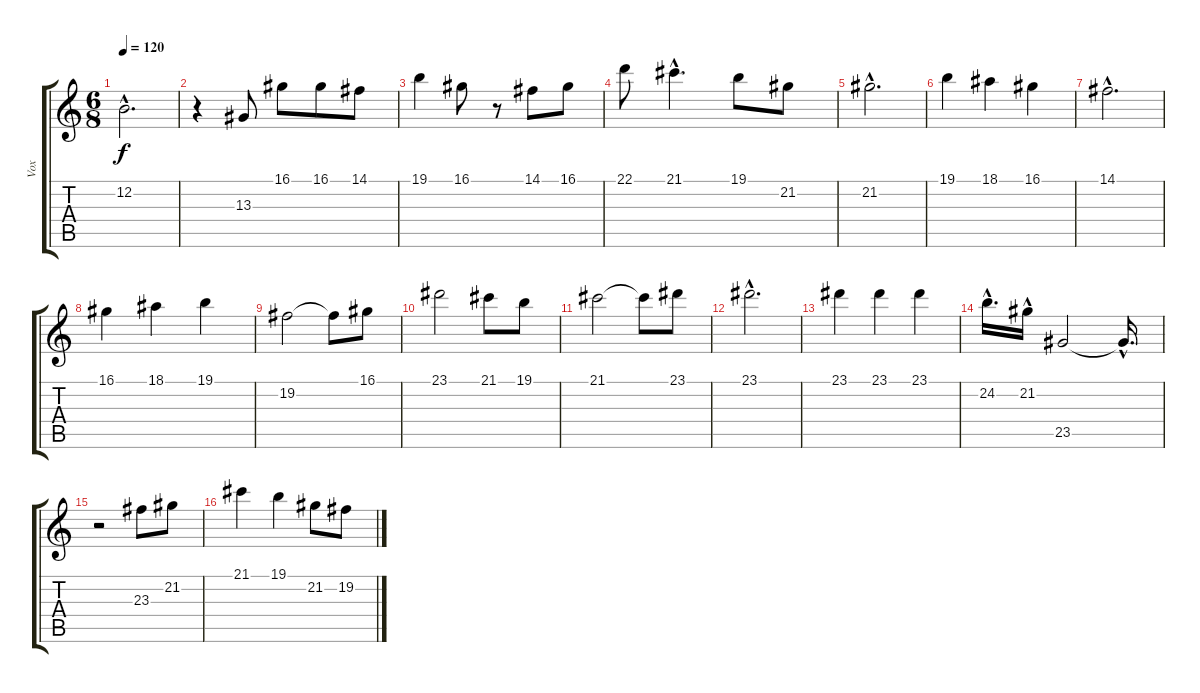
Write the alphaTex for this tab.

\track ("Vox" "Vox") {instrument synthvoice}
\staff {score tabs}
\tuning (E4 B3 G3 D3 A2 E2) {hide}
\ts (6 8)
\tempo 120
\clef g2
\ks c
12.2{hac}.2{d dy f} |
r.4 13.3.8 16.1.8 16.1.8 14.1.8 |
19.1.4 16.1.8 r.8 14.1.8 16.1.8 |
22.1.8 21.1{hac}.4{d} 19.1.8 21.2.8 |
21.2{hac}.2{d} |
19.1.4 18.1.4 16.1.4 |
14.1{hac}.2{d} |
16.1.4 18.1.4 19.1.4 |
19.2.2 19.2{t}.8 16.1.8 |
23.1.2 21.1.8 19.1.8 |
21.1.2 21.1{t}.8 23.1.8 |
23.1{hac}.2{d} |
23.1.4 23.1.4 23.1.4 |
24.2{hac}.16{d} 21.2{hac}.16 23.5.2 23.5{hac t}.16{d} |
r.2 23.3.8 21.2.8 |
21.1.4 19.1.4 21.2.8 19.2.8
